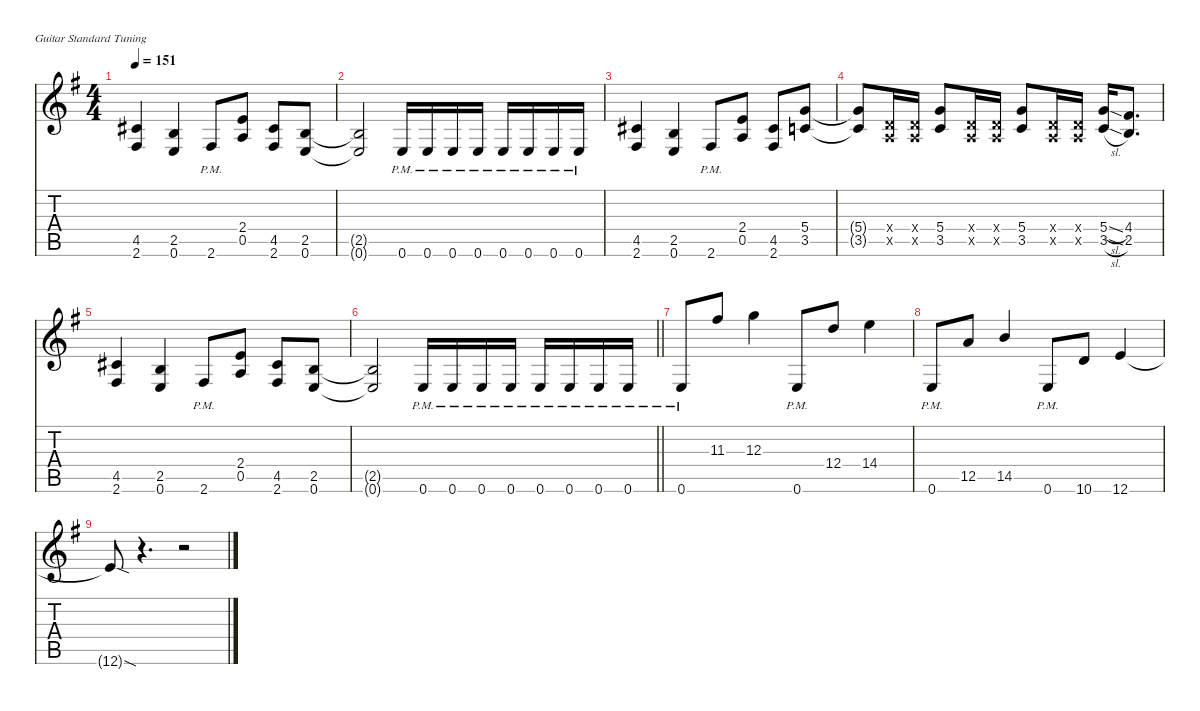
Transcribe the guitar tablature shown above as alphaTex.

\defaultSystemsLayout 4
\hideDynamics
\bracketExtendMode nobrackets
\singleTrackTrackNamePolicy hidden
\multiTrackTrackNamePolicy hidden
\otherSystemsTrackNameOrientation horizontal
\track ("James Hetfield" "dist.guit.") {defaultSystemsLayout 8 instrument distortionguitar}
\staff {score tabs}
\tuning (E4 B3 G3 D3 A2 E2)
\ts (4 4)
\tempo 151
\clef g2
\ks eminor
(4.5{acc #} 2.6{acc #}).4{dy f beam Up} (2.5{acc forcenatural} 0.6{acc forcenatural}).4{beam Up} 2.6{pm acc #}.8{beam Up} (2.4{acc forcenatural} 0.5{acc forcenatural}).8{beam Up} (4.5{acc #} 2.6{acc #}).8{beam Up} (2.5{acc forcenatural} 0.6{acc forcenatural}).8{beam Up} |
(2.5{t acc forcenatural} 0.6{t acc forcenatural}).2{beam Up} 0.6{pm acc forcenatural}.16{beam Up} 0.6{pm acc forcenatural}.16{beam Up} 0.6{pm acc forcenatural}.16{beam Up} 0.6{pm acc forcenatural}.16{beam Up} 0.6{pm acc forcenatural}.16{beam Up} 0.6{pm acc forcenatural}.16{beam Up} 0.6{pm acc forcenatural}.16{beam Up} 0.6{pm acc forcenatural}.16{beam Up} |
(4.5{acc #} 2.6{acc #}).4{beam Up} (2.5{acc forcenatural} 0.6{acc forcenatural}).4{beam Up} 2.6{pm acc #}.8{beam Up} (2.4{acc forcenatural} 0.5{acc forcenatural}).8{beam Up} (4.5{acc #} 2.6{acc #}).8{beam Up} (5.4{acc forcenatural} 3.5{acc forcenatural}).8{beam Up} |
(5.4{t acc forcenatural} 3.5{t acc forcenatural}).8{beam Up} (0.4{x acc forcenatural} 0.5{x acc forcenatural}).16{beam Up} (0.4{x acc forcenatural} 0.5{x acc forcenatural}).16{beam Up} (5.4{acc forcenatural} 3.5{acc forcenatural}).8{beam Up} (0.4{x acc forcenatural} 0.5{x acc forcenatural}).16{beam Up} (0.4{x acc forcenatural} 0.5{x acc forcenatural}).16{beam Up} (5.4{acc forcenatural} 3.5{acc forcenatural}).8{beam Up} (0.4{x acc forcenatural} 0.5{x acc forcenatural}).16{beam Up} (0.4{x acc forcenatural} 0.5{x acc forcenatural}).16{beam Up} (5.4{sl acc forcenatural} 3.5{sl acc forcenatural}).16{beam Up} (4.4{acc #} 2.5{acc forcenatural}).8{d beam Up} |
(4.5{acc #} 2.6{acc #}).4{beam Up} (2.5{acc forcenatural} 0.6{acc forcenatural}).4{beam Up} 2.6{pm acc #}.8{beam Up} (2.4{acc forcenatural} 0.5{acc forcenatural}).8{beam Up} (4.5{acc #} 2.6{acc #}).8{beam Up} (2.5{acc forcenatural} 0.6{acc forcenatural}).8{beam Up} |
\barLineRight lightlight
(2.5{t acc forcenatural} 0.6{t acc forcenatural}).2{beam Up} 0.6{pm acc forcenatural}.16{beam Up} 0.6{pm acc forcenatural}.16{beam Up} 0.6{pm acc forcenatural}.16{beam Up} 0.6{pm acc forcenatural}.16{beam Up} 0.6{pm acc forcenatural}.16{beam Up} 0.6{pm acc forcenatural}.16{beam Up} 0.6{pm acc forcenatural}.16{beam Up} 0.6{pm acc forcenatural}.16{beam Up} |
0.6{pm acc forcenatural}.8{dy mp beam Up} 11.3{acc #}.8{dy f beam Up} 12.3{acc forcenatural}.4{beam Down} 0.6{pm acc forcenatural}.8{dy mp beam Up} 12.4{acc forcenatural}.8{dy f beam Up} 14.4{acc forcenatural}.4{beam Down} |
0.6{pm acc forcenatural}.8{dy mp beam Up} 12.5{acc forcenatural}.8{dy f beam Up} 14.5{acc forcenatural}.4{beam Up} 0.6{pm acc forcenatural}.8{dy mp beam Up} 10.6{acc forcenatural}.8{dy f beam Up} 12.6{acc forcenatural}.4{beam Up} |
12.6{sod t acc forcenatural}.8{beam Up} r.4{d beam Up} r.2{beam Up}
